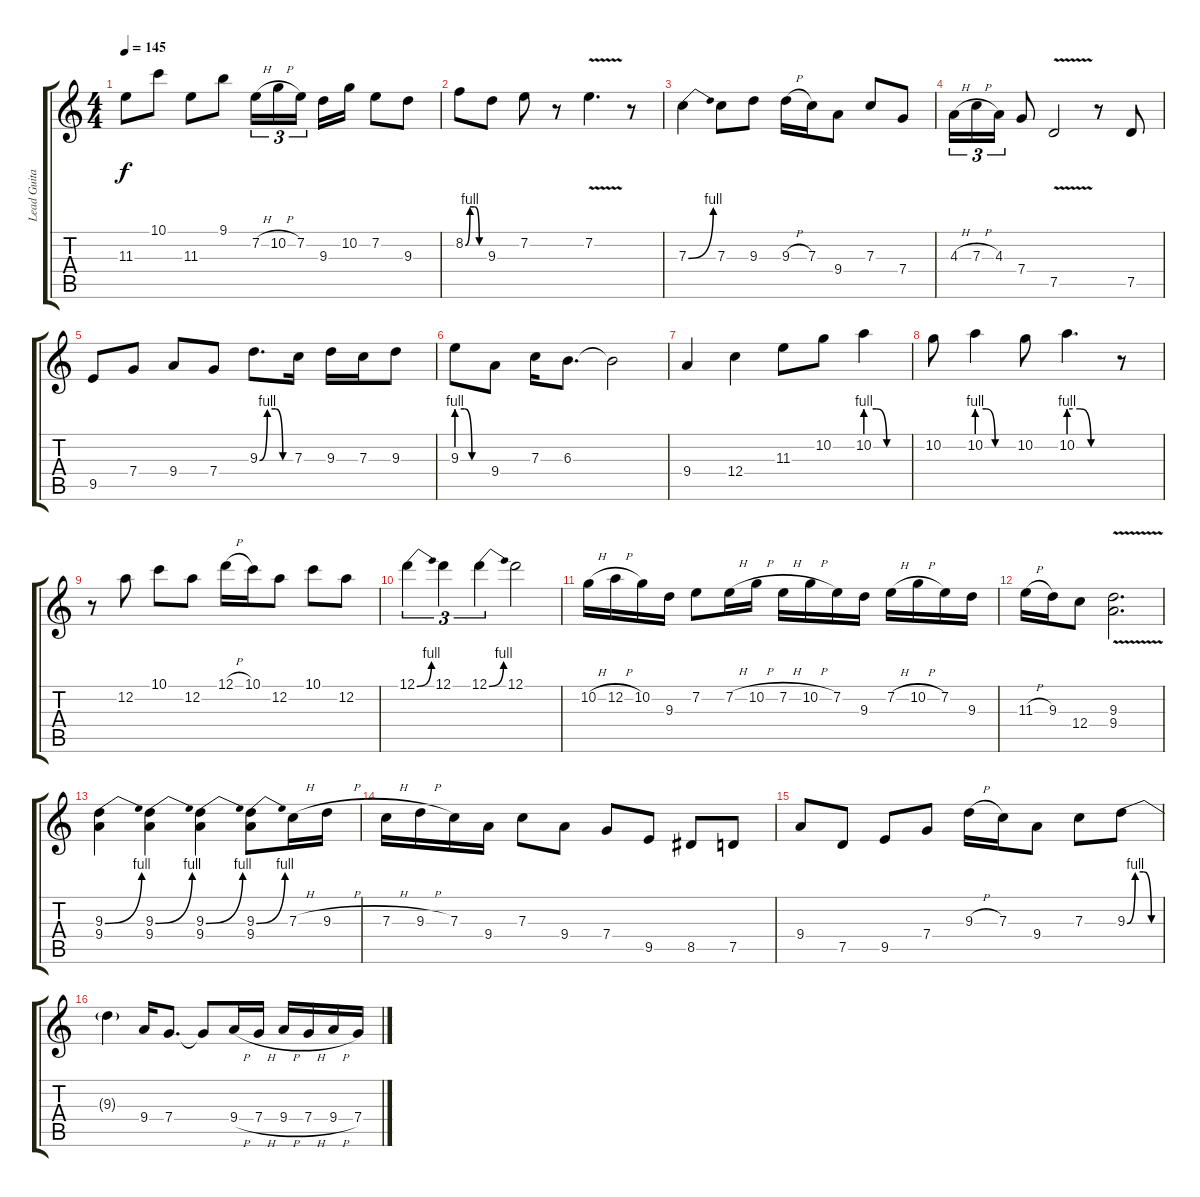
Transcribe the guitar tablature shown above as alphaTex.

\track ("Lead Guitar" "Lead Guita") {instrument distortionguitar}
\staff {score tabs}
\tuning (D4 A3 F3 C3 G2 D2) {hide}
\ts (4 4)
\tempo 145
\clef g2
\ks c
11.3.8{dy f} 10.1.8 11.3.8 9.1.8 7.2{h}.16{tu (3 2)} 10.2{h}.16{tu (3 2)} 7.2.16{tu (3 2) beam splitsecondary} 9.3.16 10.2.16 7.2.8 9.3.8 |
8.2{be (custom 0 0 15 4 30 4 45 0 60 0)}.8 9.3.8 7.2.8 r.8 7.2{v}.4{d} r.8 |
7.3{be (bend 0 0 60 4)}.4 7.3.8 9.3.8 9.3{h}.16 7.3.16 9.4.8 7.3.8 7.4.8 |
4.3{h}.16{tu (3 2)} 7.3{h}.16{tu (3 2)} 4.3.16{tu (3 2)} 7.4.8 7.5{v}.2 r.8 7.5.8 |
9.5.8 7.4.8 9.4.8 7.4.8 9.3{be (custom 0 0 15 4 30 4 45 0 60 0)}.8{d} 7.3.16 9.3.16 7.3.16 9.3.8 |
9.3{be (custom 0 4 15 4 30 0 60 0)}.8 9.4.8 7.3.16 6.3.8{d} 6.3{t}.2 |
9.4.4 12.4.4 11.3.8 10.2.8 10.2{be (custom 0 4 15 4 30 0 60 0)}.4 |
10.2.8 10.2{be (custom 0 4 15 4 30 0 60 0)}.4 10.2.8 10.2{be (custom 0 4 15 4 30 0 60 0)}.4{d} r.8 |
r.8 12.2.8 10.1.8 12.2.8 12.1{h}.16 10.1.16 12.2.8 10.1.8 12.2.8 |
12.1{be (bend 0 0 60 4)}.4{tu (3 2)} 12.1.4{tu (3 2)} 12.1{be (bend 0 0 60 4)}.4{tu (3 2)} 12.1.2 |
10.2{h}.16 12.2{h}.16 10.2.16 9.3.16 7.2.8 7.2{h}.16 10.2{h}.16 7.2{h}.16 10.2{h}.16 7.2.16 9.3.16 7.2{h}.16 10.2{h}.16 7.2.16 9.3.16 |
11.3{h}.16 9.3.16 12.4.8 (9.3{v} 9.4{v}).2{d} |
(9.3{be (bend 0 0 60 4)} 9.4).4 (9.3{be (bend 0 0 60 4)} 9.4).4 (9.3{be (bend 0 0 60 4)} 9.4).4 (9.3{be (bend 0 0 60 4)} 9.4).8 7.3{h}.16 9.3{h}.16 |
7.3{h}.16 9.3{h}.16 7.3.16 9.4.16 7.3.8 9.4.8 7.4.8 9.5.8 8.5.8 7.5.8 |
9.4.8 7.5.8 9.5.8 7.4.8 9.3{h}.16 7.3.16 9.4.8 7.3.8 9.3{be (custom 0 0 15 4 30 4 45 0 60 0)}.8 |
9.3{t}.4 9.4.16 7.4.8{d} 7.4{t}.8 9.4{h}.16 7.4{h}.16 9.4{h}.16 7.4{h}.16 9.4{h}.16 7.4.16
